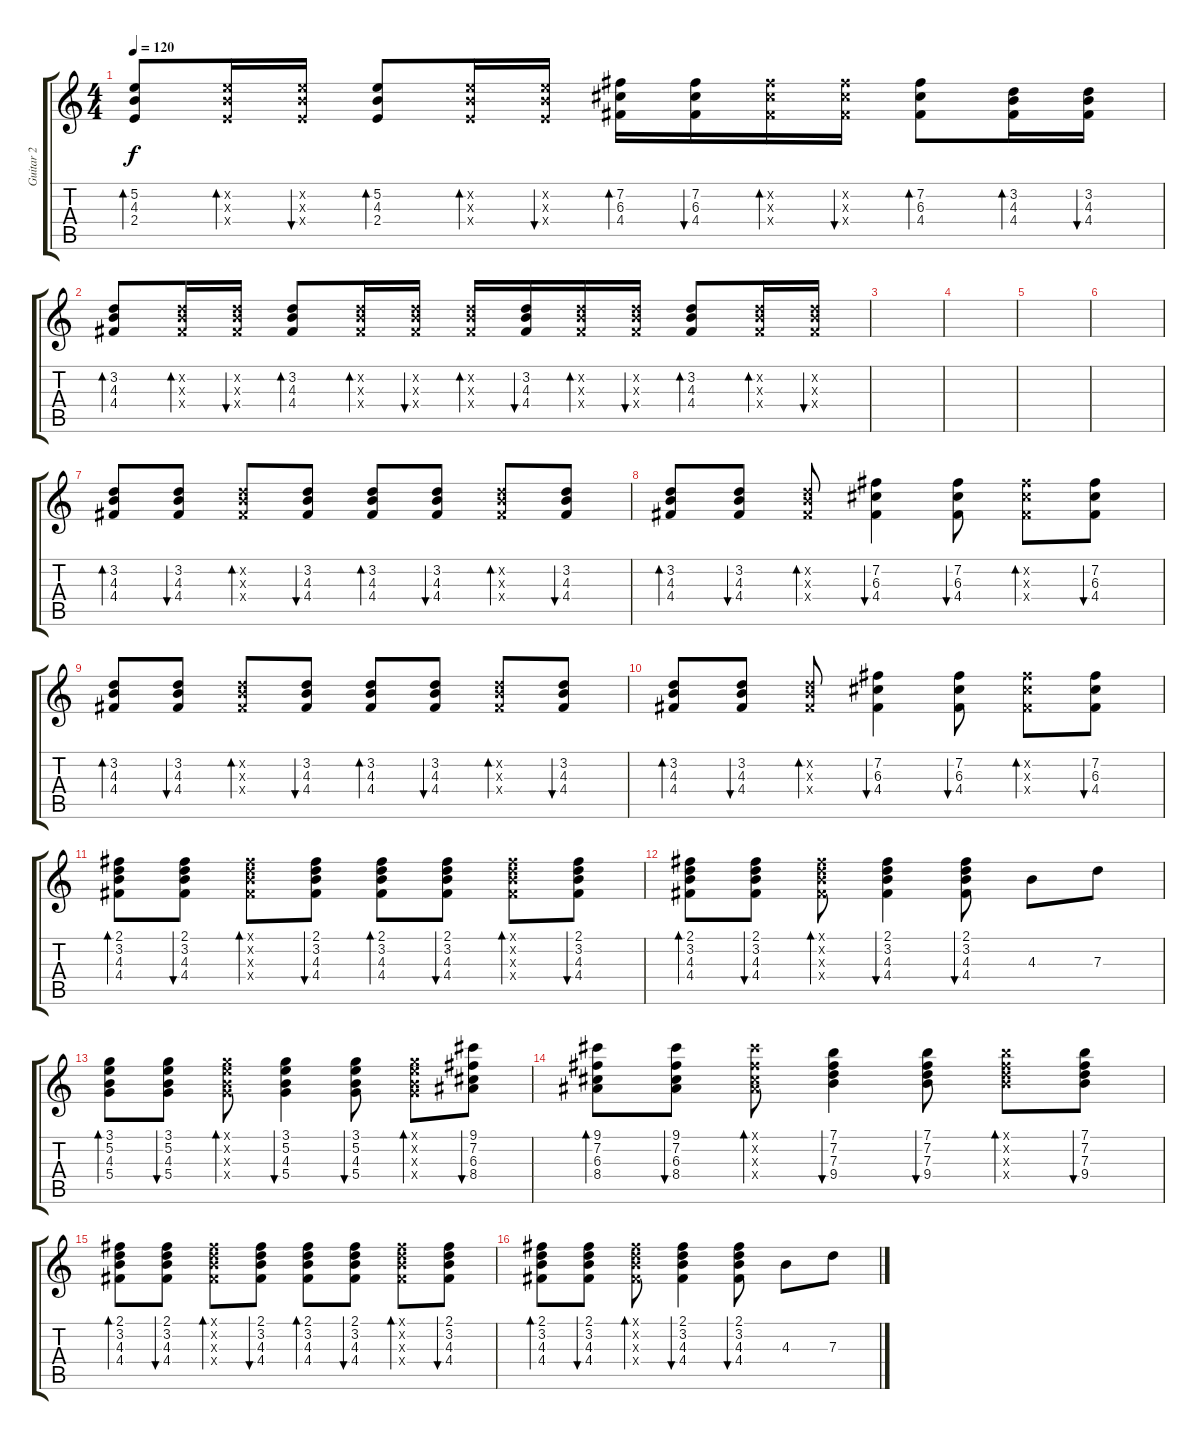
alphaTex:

\track ("Guitar 2" "Guitar 2") {instrument acousticguitarsteel}
\staff {score tabs}
\tuning (E4 B3 G3 D3 A2 E2) {hide}
\ts (4 4)
\tempo 120
\clef g2
\ks c
(5.2 4.3 2.4).8{bd 30 dy f} (5.2{x} 4.3{x} 2.4{x}).16{bd 30} (5.2{x} 4.3{x} 2.4{x}).16{bu 30} (5.2 4.3 2.4).8{bd 30} (5.2{x} 4.3{x} 2.4{x}).16{bd 30} (5.2{x} 4.3{x} 2.4{x}).16{bu 30} (7.2 6.3 4.4).16{bd 30} (7.2 6.3 4.4).16{bu 30} (7.2{x} 6.3{x} 4.4{x}).16{bd 30} (7.2{x} 6.3{x} 4.4{x}).16{bu 30} (7.2 6.3 4.4).8{bd 30} (3.2 4.3 4.4).16{bd 30} (3.2 4.3 4.4).16{bu 30} |
(3.2 4.3 4.4).8{bd 30} (3.2{x} 4.3{x} 4.4{x}).16{bd 30} (3.2{x} 4.3{x} 4.4{x}).16{bu 30} (3.2 4.3 4.4).8{bd 30} (3.2{x} 4.3{x} 4.4{x}).16{bd 30} (3.2{x} 4.3{x} 4.4{x}).16{bu 30} (3.2{x} 4.3{x} 4.4{x}).16{bd 30} (3.2 4.3 4.4).16{bu 30} (3.2{x} 4.3{x} 4.4{x}).16{bd 30} (3.2{x} 4.3{x} 4.4{x}).16{bu 30} (3.2 4.3 4.4).8{bd 30} (3.2{x} 4.3{x} 4.4{x}).16{bd 30} (3.2{x} 4.3{x} 4.4{x}).16{bu 30} |
|
|
|
|
(3.2 4.3 4.4).8{bd 30} (3.2 4.3 4.4).8{bu 30} (3.2{x} 4.3{x} 4.4{x}).8{bd 30} (3.2 4.3 4.4).8{bu 30} (3.2 4.3 4.4).8{bd 30} (3.2 4.3 4.4).8{bu 30} (3.2{x} 4.3{x} 4.4{x}).8{bd 30} (3.2 4.3 4.4).8{bu 30} |
(3.2 4.3 4.4).8{bd 30} (3.2 4.3 4.4).8{bu 30} (3.2{x} 4.3{x} 4.4{x}).8{bd 30} (7.2 6.3 4.4).4{bu 30} (7.2 6.3 4.4).8{bu 30} (7.2{x} 6.3{x} 4.4{x}).8{bd 30} (7.2 6.3 4.4).8{bu 30} |
(3.2 4.3 4.4).8{bd 30} (3.2 4.3 4.4).8{bu 30} (3.2{x} 4.3{x} 4.4{x}).8{bd 30} (3.2 4.3 4.4).8{bu 30} (3.2 4.3 4.4).8{bd 30} (3.2 4.3 4.4).8{bu 30} (3.2{x} 4.3{x} 4.4{x}).8{bd 30} (3.2 4.3 4.4).8{bu 30} |
(3.2 4.3 4.4).8{bd 30} (3.2 4.3 4.4).8{bu 30} (3.2{x} 4.3{x} 4.4{x}).8{bd 30} (7.2 6.3 4.4).4{bu 30} (7.2 6.3 4.4).8{bu 30} (7.2{x} 6.3{x} 4.4{x}).8{bd 30} (7.2 6.3 4.4).8{bu 30} |
(2.1 3.2 4.3 4.4).8{bd 30} (2.1 3.2 4.3 4.4).8{bu 30} (2.1{x} 3.2{x} 4.3{x} 4.4{x}).8{bd 30} (2.1 3.2 4.3 4.4).8{bu 30} (2.1 3.2 4.3 4.4).8{bd 30} (2.1 3.2 4.3 4.4).8{bu 30} (2.1{x} 3.2{x} 4.3{x} 4.4{x}).8{bd 30} (2.1 3.2 4.3 4.4).8{bu 30} |
(2.1 3.2 4.3 4.4).8{bd 30} (2.1 3.2 4.3 4.4).8{bu 30} (2.1{x} 3.2{x} 4.3{x} 4.4{x}).8{bd 30} (2.1 3.2 4.3 4.4).4{bu 30} (2.1 3.2 4.3 4.4).8{bu 30} 4.3.8 7.3.8 |
(3.1 5.2 4.3 5.4).8{bd 30} (3.1 5.2 4.3 5.4).8{bu 30} (3.1{x} 5.2{x} 4.3{x} 5.4{x}).8{bd 30} (3.1 5.2 4.3 5.4).4{bu 30} (3.1 5.2 4.3 5.4).8{bu 30} (3.1{x} 5.2{x} 4.3{x} 5.4{x}).8{bd 30} (9.1 7.2 6.3 8.4).8{bu 30} |
(9.1 7.2 6.3 8.4).8{bd 30} (9.1 7.2 6.3 8.4).8{bu 30} (9.1{x} 7.2{x} 6.3{x} 8.4{x}).8{bd 30} (7.1 7.2 7.3 9.4).4{bu 30} (7.1 7.2 7.3 9.4).8{bu 30} (7.1{x} 7.2{x} 7.3{x} 9.4{x}).8{bd 30} (7.1 7.2 7.3 9.4).8{bu 30} |
(2.1 3.2 4.3 4.4).8{bd 30} (2.1 3.2 4.3 4.4).8{bu 30} (2.1{x} 3.2{x} 4.3{x} 4.4{x}).8{bd 30} (2.1 3.2 4.3 4.4).8{bu 30} (2.1 3.2 4.3 4.4).8{bd 30} (2.1 3.2 4.3 4.4).8{bu 30} (2.1{x} 3.2{x} 4.3{x} 4.4{x}).8{bd 30} (2.1 3.2 4.3 4.4).8{bu 30} |
(2.1 3.2 4.3 4.4).8{bd 30} (2.1 3.2 4.3 4.4).8{bu 30} (2.1{x} 3.2{x} 4.3{x} 4.4{x}).8{bd 30} (2.1 3.2 4.3 4.4).4{bu 30} (2.1 3.2 4.3 4.4).8{bu 30} 4.3.8 7.3.8
